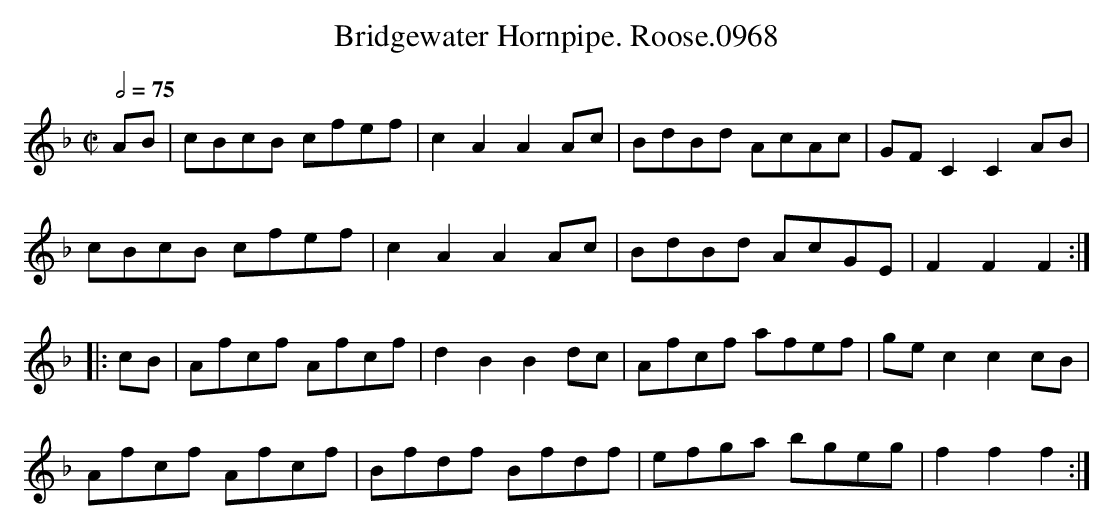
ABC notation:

X:1
T:Bridgewater Hornpipe. Roose.0968
M:C|
L:1/8
Q:2/4=75
K:F
AB | cBcB cfef | c2A2A2 Ac | BdBd AcAc | GFC2C2 AB |
cBcB cfef | c2A2A2 Ac | BdBd AcGE | F2F2F2 :|
|: cB | Afcf Afcf | d2B2B2 dc | Afcf afef | gec2c2 cB |
Afcf Afcf | Bfdf Bfdf | efga bgeg | f2f2f2 :|
